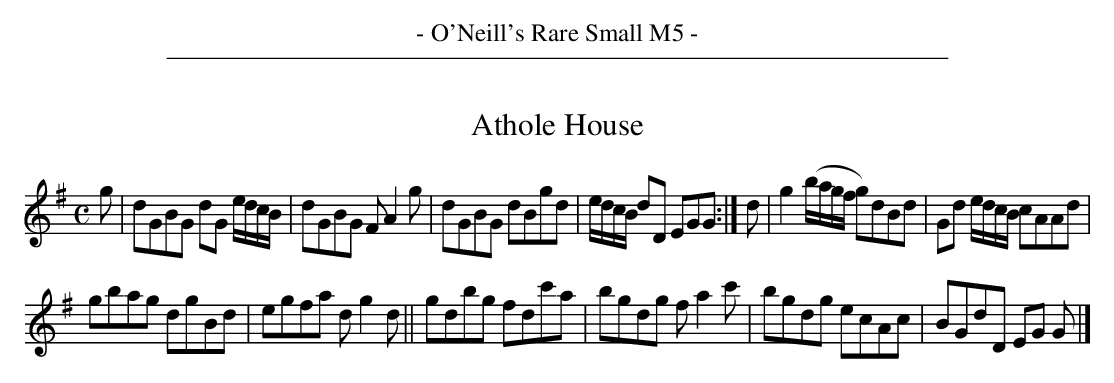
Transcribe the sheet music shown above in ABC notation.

X:1
T: Athole House
M: C
L: 1/8
K: G
g |\
dGBG dG e/d/c/B/ | dGBG FA2g |\
dGBG dBgd | e/d/c/B/ dD EGG :|\
d |\
g2 (b/a/g/f/ g)dBd | Gd e/d/c/B/ cAAd |
gbag dgBd | egfa dg2d ||\
gdbg fdc'a | bgdg fa2c' |\
bgdg ecAc | BGdD EG G |]
